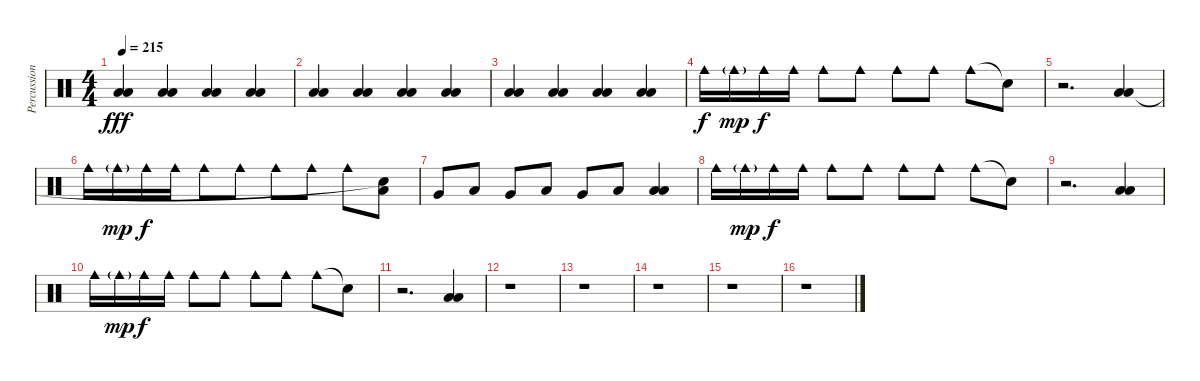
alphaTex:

\track ("Percussions1" "Percussion") {instrument percussion}
\staff {score}
\articulation defaults
\ts (4 4)
\tempo 215
\clef neutral
\ks c
("Low Floor Tom (hit)" "Low Floor Tom (hit)").4{dy fff} ("Low Floor Tom (hit)" "Low Floor Tom (hit)").4 ("Low Floor Tom (hit)" "Low Floor Tom (hit)").4 ("Low Floor Tom (hit)" "Low Floor Tom (hit)").4 |
("Low Floor Tom (hit)" "Low Floor Tom (hit)").4 ("Low Floor Tom (hit)" "Low Floor Tom (hit)").4 ("Low Floor Tom (hit)" "Low Floor Tom (hit)").4 ("Low Floor Tom (hit)" "Low Floor Tom (hit)").4 |
("Low Floor Tom (hit)" "Low Floor Tom (hit)").4 ("Low Floor Tom (hit)" "Low Floor Tom (hit)").4 ("Low Floor Tom (hit)" "Low Floor Tom (hit)").4 ("Low Floor Tom (hit)" "Low Floor Tom (hit)").4 |
"Cowbell medium (hit)".16{dy f} "Cowbell medium (hit)"{g}.16{dy mp} "Cowbell medium (hit)".16{dy f} "Cowbell medium (hit)".16 "Cowbell medium (hit)".8 "Cowbell medium (hit)".8 "Cowbell medium (hit)".8 "Cowbell medium (hit)".8 "Cowbell medium (hit)".8 "Snare (hit)"{t}.8 |
r.2{d} ("Low Floor Tom (hit)" "Low Floor Tom (hit)").4 |
"Cowbell medium (hit)".16 "Cowbell medium (hit)"{g}.16{dy mp} "Cowbell medium (hit)".16{dy f} "Cowbell medium (hit)".16 "Cowbell medium (hit)".8 "Cowbell medium (hit)".8 "Cowbell medium (hit)".8 "Cowbell medium (hit)".8 "Cowbell medium (hit)".8 ("Low Tom (hit)" "Snare (hit)"{t}).8 |
"Very Low Tom (hit)".8 "Low Tom (hit)".8 "Very Low Tom (hit)".8 "Low Tom (hit)".8 "Very Low Tom (hit)".8 "Low Tom (hit)".8 ("Low Floor Tom (hit)" "Low Floor Tom (hit)").4 |
"Cowbell medium (hit)".16 "Cowbell medium (hit)"{g}.16{dy mp} "Cowbell medium (hit)".16{dy f} "Cowbell medium (hit)".16 "Cowbell medium (hit)".8 "Cowbell medium (hit)".8 "Cowbell medium (hit)".8 "Cowbell medium (hit)".8 "Cowbell medium (hit)".8 "Snare (hit)"{t}.8 |
r.2{d} ("Low Floor Tom (hit)" "Low Floor Tom (hit)").4 |
"Cowbell medium (hit)".16 "Cowbell medium (hit)"{g}.16{dy mp} "Cowbell medium (hit)".16{dy f} "Cowbell medium (hit)".16 "Cowbell medium (hit)".8 "Cowbell medium (hit)".8 "Cowbell medium (hit)".8 "Cowbell medium (hit)".8 "Cowbell medium (hit)".8 "Snare (hit)"{t}.8 |
r.2{d} ("Low Floor Tom (hit)" "Low Floor Tom (hit)").4 |
r.1 |
r.1 |
r.1 |
r.1 |
r.1
